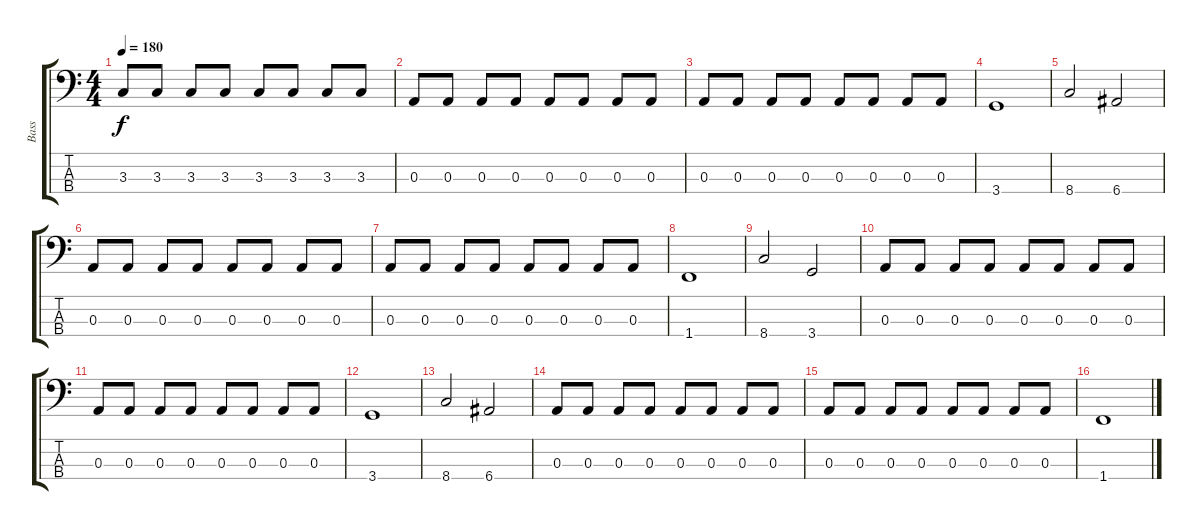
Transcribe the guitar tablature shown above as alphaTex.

\track ("Bass" "Bass") {instrument electricbassfinger}
\staff {score tabs}
\tuning (G2 D2 A1 E1) {hide}
\ts (4 4)
\tempo 180
\clef f4
\ks c
3.3.8{dy f} 3.3.8 3.3.8 3.3.8 3.3.8 3.3.8 3.3.8 3.3.8 |
0.3.8 0.3.8 0.3.8 0.3.8 0.3.8 0.3.8 0.3.8 0.3.8 |
0.3.8 0.3.8 0.3.8 0.3.8 0.3.8 0.3.8 0.3.8 0.3.8 |
3.4.1 |
8.4.2 6.4.2 |
0.3.8 0.3.8 0.3.8 0.3.8 0.3.8 0.3.8 0.3.8 0.3.8 |
0.3.8 0.3.8 0.3.8 0.3.8 0.3.8 0.3.8 0.3.8 0.3.8 |
1.4.1 |
8.4.2 3.4.2 |
0.3.8 0.3.8 0.3.8 0.3.8 0.3.8 0.3.8 0.3.8 0.3.8 |
0.3.8 0.3.8 0.3.8 0.3.8 0.3.8 0.3.8 0.3.8 0.3.8 |
3.4.1 |
8.4.2 6.4.2 |
0.3.8 0.3.8 0.3.8 0.3.8 0.3.8 0.3.8 0.3.8 0.3.8 |
0.3.8 0.3.8 0.3.8 0.3.8 0.3.8 0.3.8 0.3.8 0.3.8 |
1.4.1
